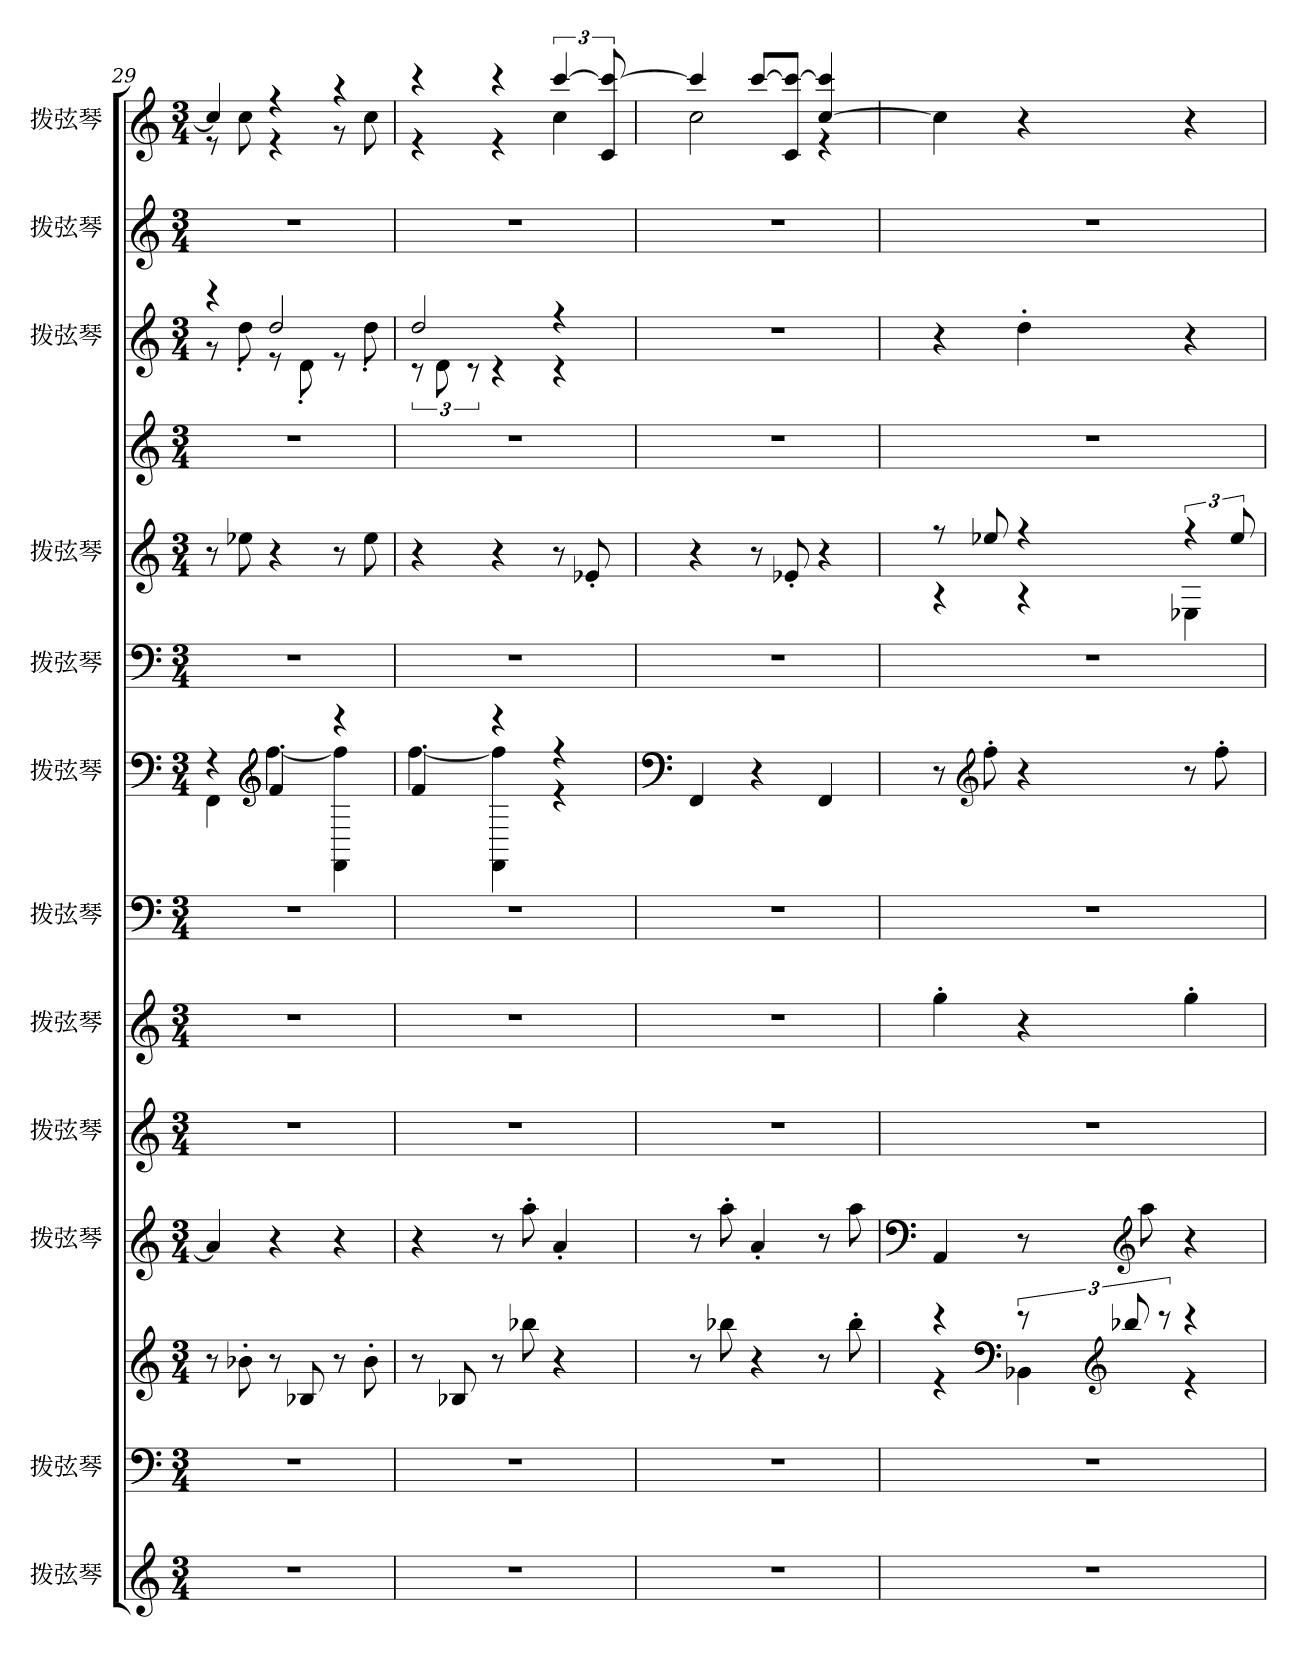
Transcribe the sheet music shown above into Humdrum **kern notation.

**kern	**kern	**kern	**kern	**kern	**kern	**kern	**kern	**kern	**kern	**kern	**kern	**kern	**kern
*part12	*part11	*part11	*part10	*part9	*part8	*part7	*part6	*part5	*part4	*part4	*part3	*part2	*part1
*staff14	*staff13	*staff12	*staff11	*staff10	*staff9	*staff8	*staff7	*staff6	*staff5	*staff4	*staff3	*staff2	*staff1
*I"拨弦琴	*I"拨弦琴	*	*I"拨弦琴	*I"拨弦琴	*I"拨弦琴	*I"拨弦琴	*I"拨弦琴	*I"拨弦琴	*I"拨弦琴	*	*I"拨弦琴	*I"拨弦琴	*I"拨弦琴
!!LO:PB:g=z
*clefG2	*clefF4	*clefG2	*clefG2	*clefG2	*clefG2	*clefF4	*clefF4	*clefF4	*clefG2	*clefG2	*clefG2	*clefG2	*clefG2
*k[]	*k[]	*k[]	*k[]	*k[]	*k[]	*k[]	*k[]	*k[]	*k[]	*k[]	*k[]	*k[]	*k[]
*M3/4	*M3/4	*M3/4	*M3/4	*M3/4	*M3/4	*M3/4	*M3/4	*M3/4	*M3/4	*M3/4	*M3/4	*M3/4	*M3/4
=29	=29	=29	=29	=29	=29	=29	=29	=29	=29	=29	=29	=29	=29
*	*	*	*	*	*	*	*^	*	*	*	*^	*	*^
2.r	2.r	8r	4a/]	2.r	2.r	2.r	4r	4FF\	2.r	8r	2.r	4r	8r	2.r	4cc/]	8r
.	.	8b-X'\	.	.	.	.	.	.	.	8ee-X\	.	.	8dd'\	.	.	8cc\
*	*	*	*	*	*	*	*clefG2	*	*	*	*	*	*	*	*	*
.	.	8r	4r	.	.	.	4f'/	[4ff\	.	4r	.	2dd/	8r	.	4r	4r
.	.	8B-X/	.	.	.	.	.	.	.	.	.	.	8d'\	.	.	.
.	.	8r	4r	.	.	.	4r	4FF\ 4ff\]	.	8r	.	.	8r	.	4r	8r
.	.	8b-'\	.	.	.	.	.	.	.	8ee-\	.	.	8dd'\	.	.	8cc\
=30	=30	=30	=30	=30	=30	=30	=30	=30	=30	=30	=30	=30	=30	=30	=30	=30
2.r	2.r	8r	4r	2.r	2.r	2.r	4f'/	[4ff\	2.r	4r	2.r	2dd/	12r	2.r	4r	4r
.	.	.	.	.	.	.	.	.	.	.	.	.	12d\	.	.	.
.	.	8B-X/	.	.	.	.	.	.	.	.	.	.	.	.	.	.
.	.	.	.	.	.	.	.	.	.	.	.	.	12r	.	.	.
.	.	8r	8r	.	.	.	4r	4FF\ 4ff\]	.	4r	.	.	4r	.	4r	4r
.	.	8bb-X\	8aa'\	.	.	.	.	.	.	.	.	.	.	.	.	.
.	.	4r	4a'/	.	.	.	4r	4r	.	8r	.	4r	4r	.	[6ccc/	4cc\
.	.	.	.	.	.	.	.	.	.	8e-X'/	.	.	.	.	.	.
.	.	.	.	.	.	.	.	.	.	.	.	.	.	.	12c/ 12ccc/_	.
*	*	*	*	*	*	*	*v	*v	*	*	*	*v	*v	*	*	*
=31	=31	=31	=31	=31	=31	=31	=31	=31	=31	=31	=31	=31	=31	=31
*	*	*	*	*	*	*	*clefF4	*	*	*	*	*	*	*
2.r	2.r	8r	8r	2.r	2.r	2.r	4FF/	2.r	4r	2.r	2.r	2.r	4ccc/]	2cc\
.	.	8bb-X\	8aa'\	.	.	.	.	.	.	.	.	.	.	.
.	.	4r	4a'/	.	.	.	4r	.	8r	.	.	.	[8ccc/L	.
.	.	.	.	.	.	.	.	.	8e-X'/	.	.	.	8c/ 8ccc/_J	.
.	.	8r	8r	.	.	.	4FF/	.	4r	.	.	.	[4cc/ 4ccc/]	4r
.	.	8bb-'\	8aa\	.	.	.	.	.	.	.	.	.	.	.
*	*	*	*	*	*	*	*	*	*	*	*	*	*v	*v
!!LO:PB:g=z
=32	=32	=32	=32	=32	=32	=32	=32	=32	=32	=32	=32	=32	=32
*	*	*	*clefF4	*	*	*	*	*	*	*	*	*	*
*	*	*^	*	*	*	*	*	*	*^	*	*	*	*
2.r	2.r	4r	4r	4AA/	2.r	4gg'\	2.r	8r	2.r	8r	4r	2.r	4r	2.r	4cc\]
*	*	*	*	*	*	*	*	*clefG2	*	*	*	*	*	*	*
.	.	.	.	.	.	.	.	8ff'\	.	8ee-X/	.	.	.	.	.
*	*	*clefF4	*	*	*	*	*	*	*	*	*	*	*	*	*
.	.	12r	4BB-X\	8r	.	4r	.	4r	.	4r	4r	.	4dd'\	.	4r
*	*	*clefG2	*	*	*	*	*	*	*	*	*	*	*	*	*
.	.	12bb-X/	.	.	.	.	.	.	.	.	.	.	.	.	.
*	*	*	*	*clefG2	*	*	*	*	*	*	*	*	*	*	*
.	.	.	.	8aa\	.	.	.	.	.	.	.	.	.	.	.
.	.	12r	.	.	.	.	.	.	.	.	.	.	.	.	.
.	.	4r	4r	4r	.	4gg'\	.	8r	.	6r	4E-X\	.	4r	.	4r
.	.	.	.	.	.	.	.	8ff'\	.	.	.	.	.	.	.
.	.	.	.	.	.	.	.	.	.	12ee-/	.	.	.	.	.
*	*	*v	*v	*	*	*	*	*	*	*v	*v	*	*	*	*
=	=	=	=	=	=	=	=	=	=	=	=	=	=
*-	*-	*-	*-	*-	*-	*-	*-	*-	*-	*-	*-	*-	*-
